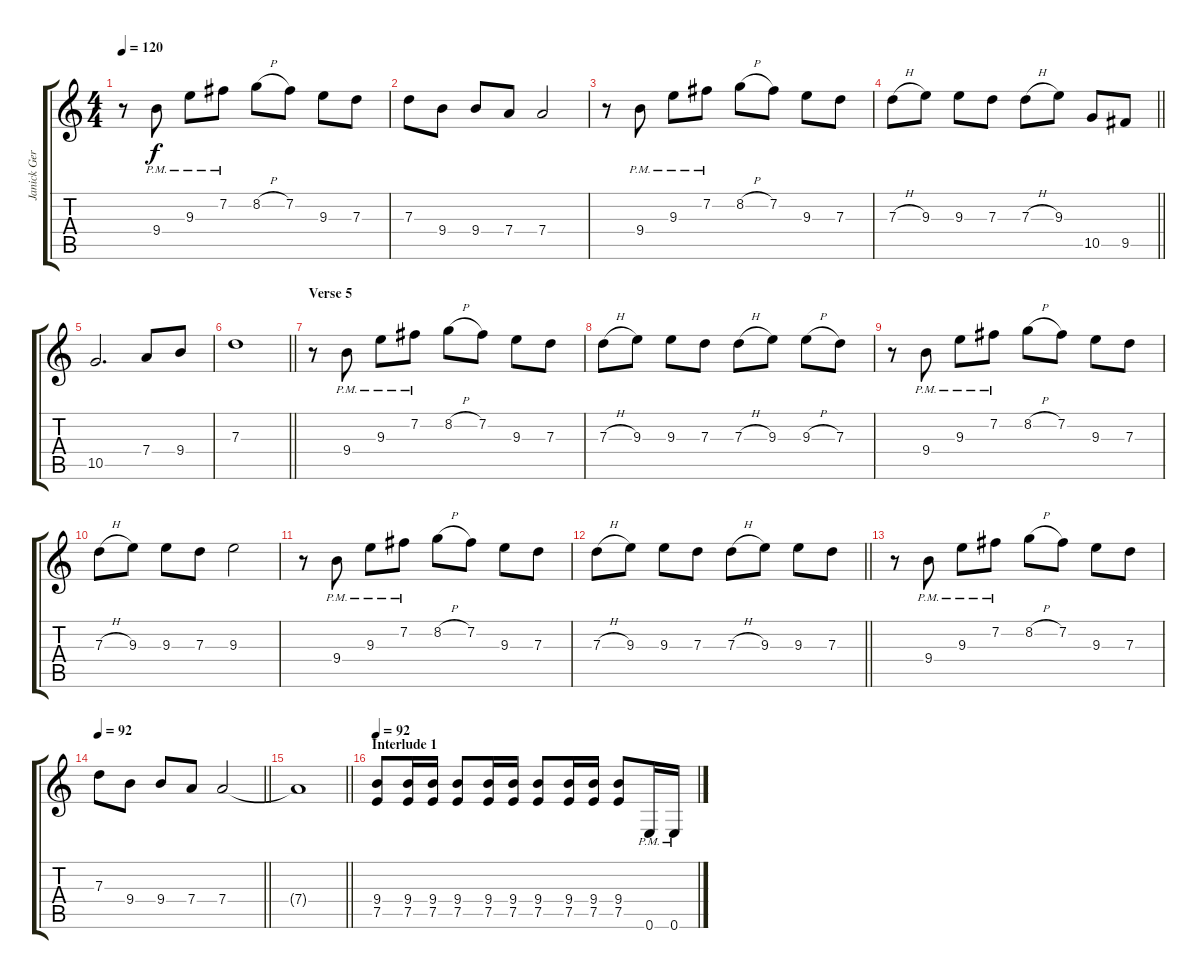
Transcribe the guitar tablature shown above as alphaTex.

\track ("Janick Gers" "Janick Ger") {instrument overdrivenguitar}
\staff {score tabs}
\tuning (E4 B3 G3 D3 A2 E2) {hide}
\ts (4 4)
\tempo 120
\clef g2
\ks c
r.8{dy f} 9.4{pm}.8 9.3{pm}.8 7.2{pm}.8 8.2{h}.8 7.2.8 9.3.8 7.3.8 |
7.3.8 9.4.8 9.4.8 7.4.8 7.4.2 |
r.8 9.4{pm}.8 9.3{pm}.8 7.2{pm}.8 8.2{h}.8 7.2.8 9.3.8 7.3.8 |
\barLineRight lightlight
7.3{h}.8 9.3.8 9.3.8 7.3.8 7.3{h}.8 9.3.8 10.5.8 9.5.8 |
10.5.2{d} 7.4.8 9.4.8 |
\barLineRight lightlight
7.3.1 |
\section ("" "Verse 5")
r.8 9.4{pm}.8 9.3{pm}.8 7.2{pm}.8 8.2{h}.8 7.2.8 9.3.8 7.3.8 |
7.3{h}.8 9.3.8 9.3.8 7.3.8 7.3{h}.8 9.3.8 9.3{h}.8 7.3.8 |
r.8 9.4{pm}.8 9.3{pm}.8 7.2{pm}.8 8.2{h}.8 7.2.8 9.3.8 7.3.8 |
7.3{h}.8 9.3.8 9.3.8 7.3.8 9.3.2 |
r.8 9.4{pm}.8 9.3{pm}.8 7.2{pm}.8 8.2{h}.8 7.2.8 9.3.8 7.3.8 |
\barLineRight lightlight
7.3{h}.8 9.3.8 9.3.8 7.3.8 7.3{h}.8 9.3.8 9.3.8 7.3.8 |
r.8 9.4{pm}.8 9.3{pm}.8 7.2{pm}.8 8.2{h}.8 7.2.8 9.3.8 7.3.8 |
\tempo 92
\barLineRight lightlight
7.3.8 9.4.8 9.4.8 7.4.8 7.4.2 |
\barLineRight lightlight
7.4{t}.1 |
\section ("" "Interlude 1")
\tempo 92
(9.4 7.5).8 (9.4 7.5).16 (9.4 7.5).16 (9.4 7.5).8 (9.4 7.5).16 (9.4 7.5).16 (9.4 7.5).8 (9.4 7.5).16 (9.4 7.5).16 (9.4 7.5).8 0.6{pm}.16 0.6{pm}.16
